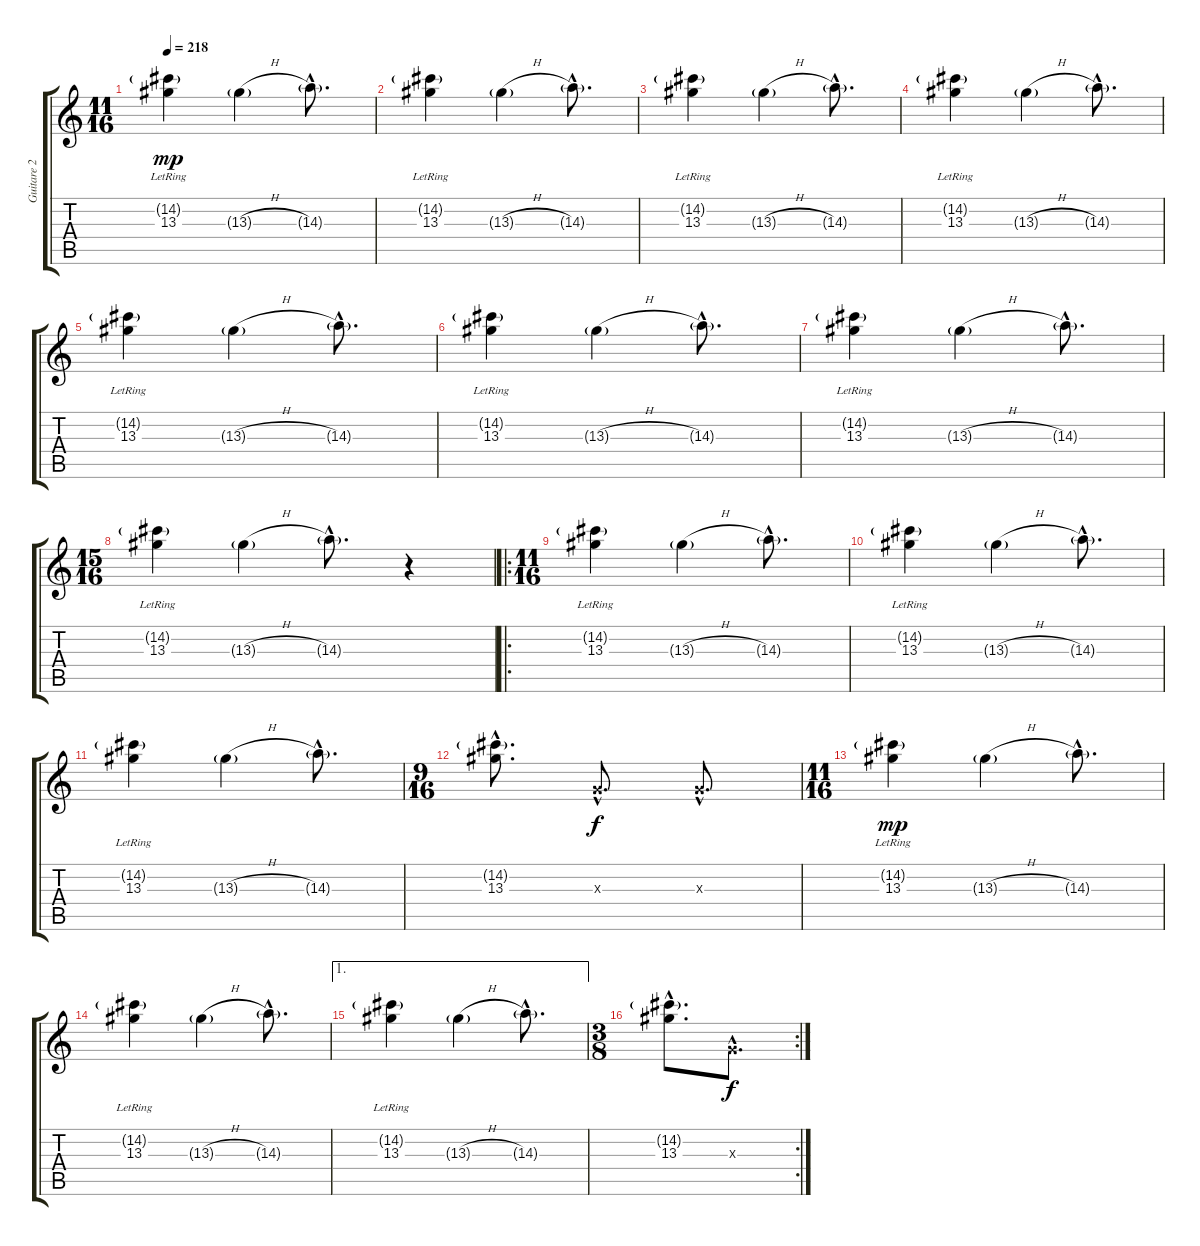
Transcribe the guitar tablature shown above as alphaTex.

\track ("Guitare 2" "Guitare 2") {instrument overdrivenguitar}
\staff {score tabs}
\tuning (E4 B3 G3 D3 A2 E2) {hide}
\ts (11 16)
\tempo 218
\clef g2
\ks c
(14.2{g lr} 13.3).4{dy mp} 13.3{h g}.4 14.3{g hac}.8{d} |
(14.2{g lr} 13.3).4 13.3{h g}.4 14.3{g hac}.8{d} |
(14.2{g lr} 13.3).4 13.3{h g}.4 14.3{g hac}.8{d} |
(14.2{g lr} 13.3).4 13.3{h g}.4 14.3{g hac}.8{d} |
(14.2{g lr} 13.3).4 13.3{h g}.4 14.3{g hac}.8{d} |
(14.2{g lr} 13.3).4 13.3{h g}.4 14.3{g hac}.8{d} |
(14.2{g lr} 13.3).4 13.3{h g}.4 14.3{g hac}.8{d} |
\ts (15 16)
(14.2{g lr} 13.3).4 13.3{h g}.4 14.3{g hac}.8{d} r.4 |
\ro
\ts (11 16)
(14.2{g lr} 13.3).4 13.3{h g}.4 14.3{g hac}.8{d} |
(14.2{g lr} 13.3).4 13.3{h g}.4 14.3{g hac}.8{d} |
(14.2{g lr} 13.3).4 13.3{h g}.4 14.3{g hac}.8{d} |
\ts (9 16)
(14.2{g hac} 13.3{hac}).8{d} 0.3{hac x}.8{d dy f} 0.3{hac x}.8{d} |
\ts (11 16)
(14.2{g lr} 13.3).4{dy mp} 13.3{h g}.4 14.3{g hac}.8{d} |
(14.2{g lr} 13.3).4 13.3{h g}.4 14.3{g hac}.8{d} |
\ae 1
(14.2{g lr} 13.3).4 13.3{h g}.4 14.3{g hac}.8{d} |
\rc 2
\ts (3 8)
(14.2{g hac} 13.3{hac}).8{d} 0.3{hac x}.8{d dy f}
